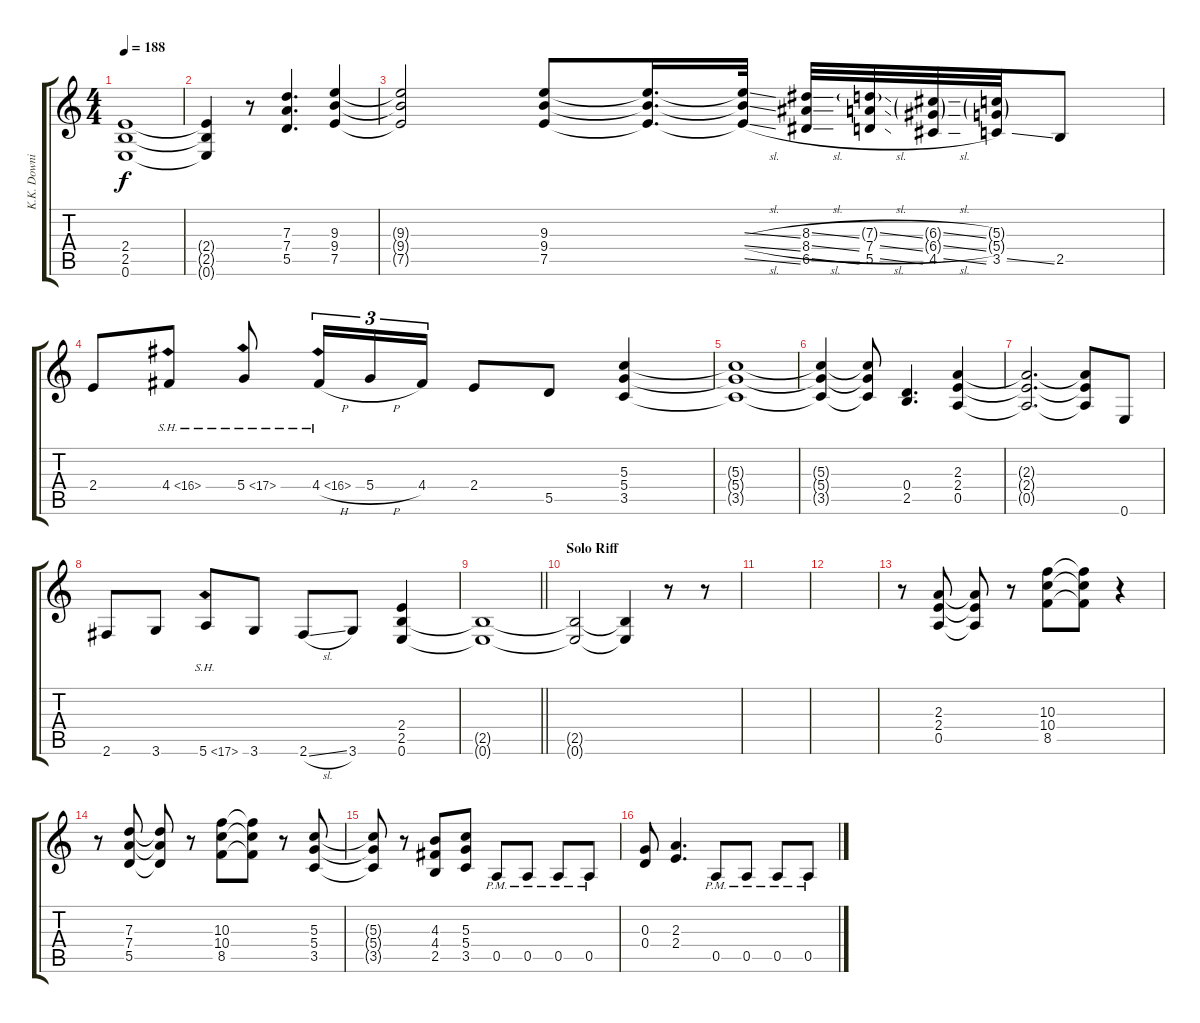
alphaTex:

\track ("K.K. Downing" "K.K. Downi") {instrument distortionguitar}
\staff {score tabs}
\tuning (E4 B3 G3 D3 A2 E2) {hide}
\ts (4 4)
\tempo 188
\clef g2
\ks c
(2.4{t} 2.5{t} 0.6{t}).1{dy f} |
(2.4{t} 2.5{t} 0.6{t}).4 r.8 (7.3 7.4 5.5).4{d} (9.3 9.4 7.5).4 |
(9.3{t} 9.4{t} 7.5{t}).2 (9.3 9.4 7.5).8 (9.3{t} 9.4{t} 7.5{t}).16{d} (9.3{sl t} 9.4{sl t} 7.5{sl t}).32 (8.3{sl} 8.4{sl} 6.5{sl}).32 (7.3{sl g} 7.4{sl} 5.5{sl}).32 (6.3{sl g} 6.4{sl g} 4.5{sl}).32 (5.3{g} 5.4{g} 3.5{ss}).32 2.5.8 |
2.4.8 4.4{sh 12}.8 5.4{sh 12}.8 4.4{sh 12 h}.16{tu (3 2)} 5.4{h}.16{tu (3 2)} 4.4.16{tu (3 2)} 2.4.8 5.5.8 (5.3 5.4 3.5).4 |
(5.3{t} 5.4{t} 3.5{t}).1 |
(5.3{t} 5.4{t} 3.5{t}).4 (5.3{t} 5.4{t} 3.5{t}).8 (0.4 2.5).4{d} (2.3 2.4 0.5).4 |
(2.3{t} 2.4{t} 0.5{t}).2{d} (2.3{t} 2.4{t} 0.5{t}).8 0.6.8 |
2.6.8 3.6.8 5.6{sh 12}.8 3.6.8 2.6{sl}.8 3.6.8 (2.4 2.5 0.6).4 |
\barLineRight lightlight
(2.5{t} 0.6{t}).1 |
\section ("" "Solo Riff")
(2.5{t} 0.6{t}).2 (2.5{t} 0.6{t}).4 r.8 r.8 |
|
|
r.8 (2.3 2.4 0.5).8 (2.3{t} 2.4{t} 0.5{t}).8 r.8 (10.3 10.4 8.5).8 (10.3{t} 10.4{t} 8.5{t}).8 r.4 |
r.8 (7.3 7.4 5.5).8 (7.3{t} 7.4{t} 5.5{t}).8 r.8 (10.3 10.4 8.5).8 (10.3{t} 10.4{t} 8.5{t}).8 r.8 (5.3 5.4 3.5).8 |
(5.3{t} 5.4{t} 3.5{t}).8 r.8 (4.3 4.4 2.5).8 (5.3 5.4 3.5).8 0.5{pm}.8 0.5{pm}.8 0.5{pm}.8 0.5{pm}.8 |
(0.3 0.4).8 (2.3 2.4).4{d} 0.5{pm}.8 0.5{pm}.8 0.5{pm}.8 0.5{pm}.8
